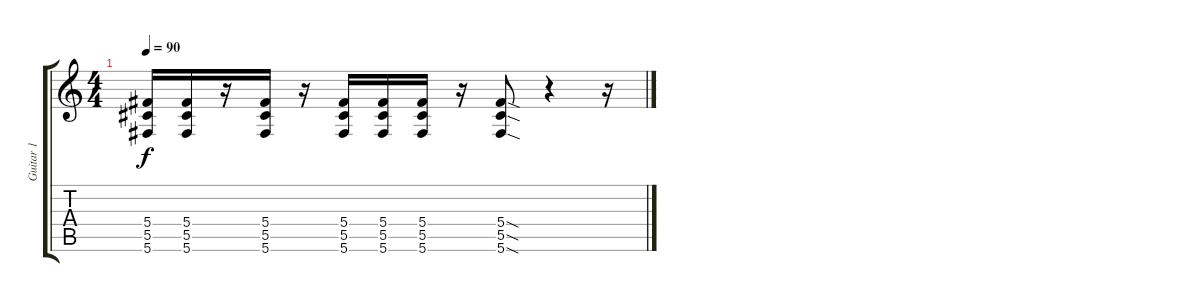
\track ("Guitar 1" "Guitar 1") {instrument overdrivenguitar}
\staff {score tabs}
\tuning (Eb4 Bb3 Gb3 Db3 Ab2 Db2) {hide}
\ts (4 4)
\tempo 90
\clef g2
\ks c
(5.4 5.5 5.6).16{dy f} (5.4 5.5 5.6).16 r.16 (5.4 5.5 5.6).16 r.16 (5.4 5.5 5.6).16 (5.4 5.5 5.6).16 (5.4 5.5 5.6).16 r.16 (5.4{sod} 5.5{sod} 5.6{sod}).8 r.4 r.16
